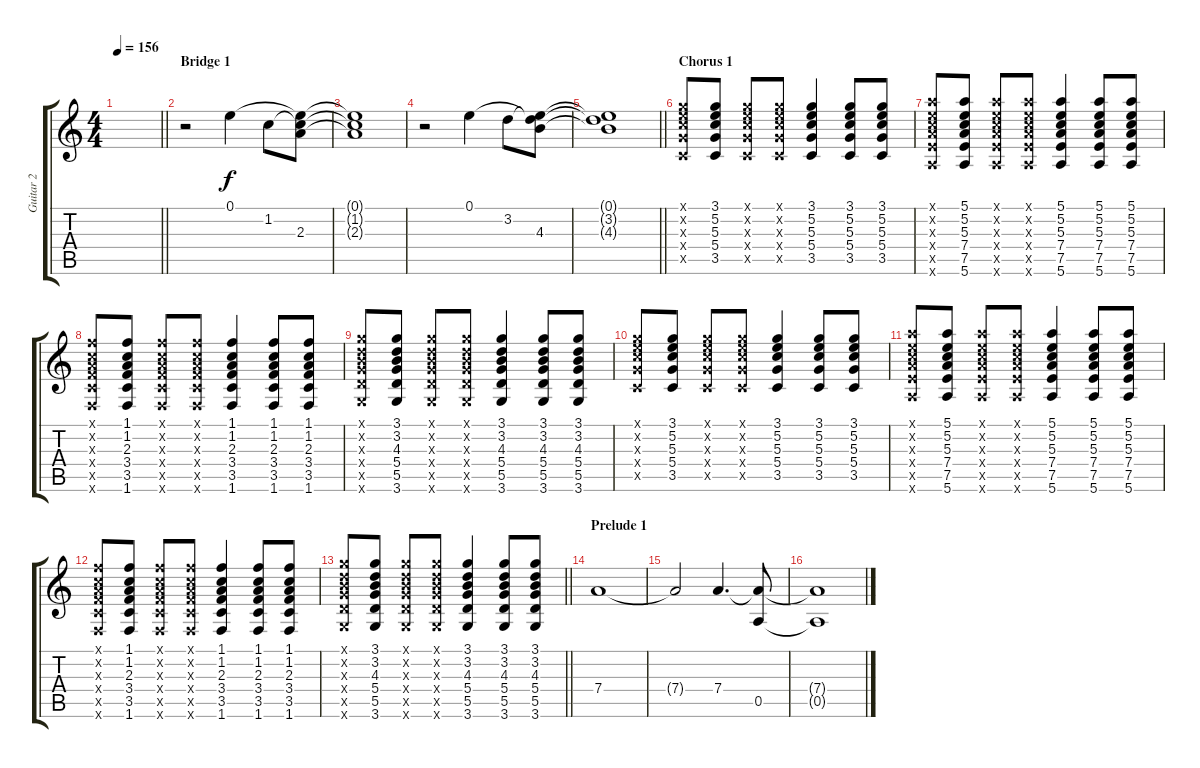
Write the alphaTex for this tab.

\track ("Guitar 2" "Guitar 2") {instrument overdrivenguitar}
\staff {score tabs}
\tuning (E4 B3 G3 D3 A2 E2) {hide}
\ts (4 4)
\tempo 156
\clef g2
\barLineRight lightlight
\ks c
|
\section ("" "Bridge 1")
r.2 0.1.4 1.2.8 (0.1{t} 1.2{t} 2.3).8 |
(0.1{t} 1.2{t} 2.3{t}).1 |
r.2 0.1.4 3.2.8 (0.1{t} 3.2{t} 4.3).8 |
\barLineRight lightlight
(0.1{t} 3.2{t} 4.3{t}).1 |
\section ("" "Chorus 1")
(3.1{x} 5.2{x} 5.3{x} 5.4{x} 3.5{x}).8 (3.1 5.2 5.3 5.4 3.5).8 (3.1{x} 5.2{x} 5.3{x} 5.4{x} 3.5{x}).8 (3.1{x} 5.2{x} 5.3{x} 5.4{x} 3.5{x}).8 (3.1 5.2 5.3 5.4 3.5).4 (3.1 5.2 5.3 5.4 3.5).8 (3.1 5.2 5.3 5.4 3.5).8 |
(5.1{x} 5.2{x} 5.3{x} 7.4{x} 7.5{x} 5.6{x}).8 (5.1 5.2 5.3 7.4 7.5 5.6).8 (5.1{x} 5.2{x} 5.3{x} 7.4{x} 7.5{x} 5.6{x}).8 (5.1{x} 5.2{x} 5.3{x} 7.4{x} 7.5{x} 5.6{x}).8 (5.1 5.2 5.3 7.4 7.5 5.6).4 (5.1 5.2 5.3 7.4 7.5 5.6).8 (5.1 5.2 5.3 7.4 7.5 5.6).8 |
(1.1{x} 1.2{x} 2.3{x} 3.4{x} 3.5{x} 1.6{x}).8 (1.1 1.2 2.3 3.4 3.5 1.6).8 (1.1{x} 1.2{x} 2.3{x} 3.4{x} 3.5{x} 1.6{x}).8 (1.1{x} 1.2{x} 2.3{x} 3.4{x} 3.5{x} 1.6{x}).8 (1.1 1.2 2.3 3.4 3.5 1.6).4 (1.1 1.2 2.3 3.4 3.5 1.6).8 (1.1 1.2 2.3 3.4 3.5 1.6).8 |
(3.1{x} 3.2{x} 4.3{x} 5.4{x} 5.5{x} 3.6{x}).8 (3.1 3.2 4.3 5.4 5.5 3.6).8 (3.1{x} 3.2{x} 4.3{x} 5.4{x} 5.5{x} 3.6{x}).8 (3.1{x} 3.2{x} 4.3{x} 5.4{x} 5.5{x} 3.6{x}).8 (3.1 3.2 4.3 5.4 5.5 3.6).4 (3.1 3.2 4.3 5.4 5.5 3.6).8 (3.1 3.2 4.3 5.4 5.5 3.6).8 |
(3.1{x} 5.2{x} 5.3{x} 5.4{x} 3.5{x}).8 (3.1 5.2 5.3 5.4 3.5).8 (3.1{x} 5.2{x} 5.3{x} 5.4{x} 3.5{x}).8 (3.1{x} 5.2{x} 5.3{x} 5.4{x} 3.5{x}).8 (3.1 5.2 5.3 5.4 3.5).4 (3.1 5.2 5.3 5.4 3.5).8 (3.1 5.2 5.3 5.4 3.5).8 |
(5.1{x} 5.2{x} 5.3{x} 7.4{x} 7.5{x} 5.6{x}).8 (5.1 5.2 5.3 7.4 7.5 5.6).8 (5.1{x} 5.2{x} 5.3{x} 7.4{x} 7.5{x} 5.6{x}).8 (5.1{x} 5.2{x} 5.3{x} 7.4{x} 7.5{x} 5.6{x}).8 (5.1 5.2 5.3 7.4 7.5 5.6).4 (5.1 5.2 5.3 7.4 7.5 5.6).8 (5.1 5.2 5.3 7.4 7.5 5.6).8 |
(1.1{x} 1.2{x} 2.3{x} 3.4{x} 3.5{x} 1.6{x}).8 (1.1 1.2 2.3 3.4 3.5 1.6).8 (1.1{x} 1.2{x} 2.3{x} 3.4{x} 3.5{x} 1.6{x}).8 (1.1{x} 1.2{x} 2.3{x} 3.4{x} 3.5{x} 1.6{x}).8 (1.1 1.2 2.3 3.4 3.5 1.6).4 (1.1 1.2 2.3 3.4 3.5 1.6).8 (1.1 1.2 2.3 3.4 3.5 1.6).8 |
\barLineRight lightlight
(3.1{x} 3.2{x} 4.3{x} 5.4{x} 5.5{x} 3.6{x}).8 (3.1 3.2 4.3 5.4 5.5 3.6).8 (3.1{x} 3.2{x} 4.3{x} 5.4{x} 5.5{x} 3.6{x}).8 (3.1{x} 3.2{x} 4.3{x} 5.4{x} 5.5{x} 3.6{x}).8 (3.1 3.2 4.3 5.4 5.5 3.6).4 (3.1 3.2 4.3 5.4 5.5 3.6).8 (3.1 3.2 4.3 5.4 5.5 3.6).8 |
\section ("" "Prelude 1")
7.4.1 |
7.4{t}.2 7.4.4{d} (7.4{t} 0.5).8 |
(7.4{t} 0.5{t}).1
